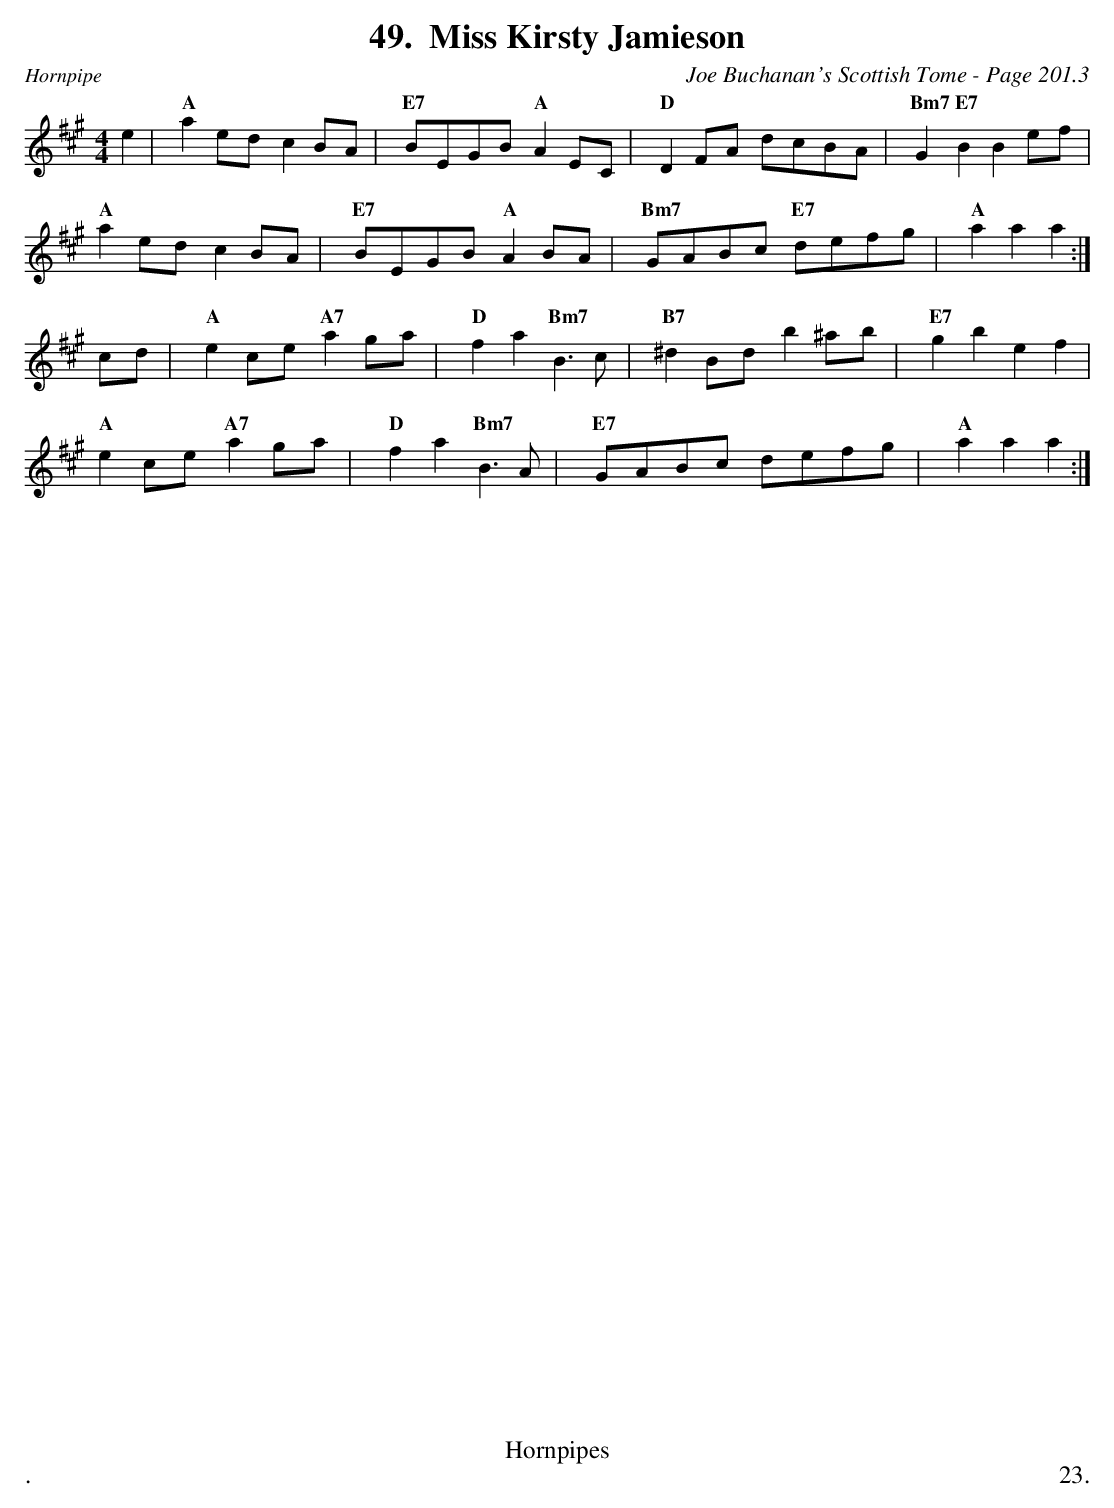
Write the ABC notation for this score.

X:1
T:Miss Kirsty Jamieson
C:Joe Buchanan's Scottish Tome - Page 201.3
L:1/8
M:4/4
K:A
e2 | "A"a2 ed c2 BA | "E7"BEGB "A"A2 EC | "D"D2 FA dcBA | "Bm7"G2 "E7"B2 B2 ef |
"A"a2 ed c2 BA | "E7"BEGB "A"A2 BA | "Bm7"GABc "E7"defg | "A"a2 a2 a2 :|
cd | "A"e2 ce "A7"a2 ga | "D"f2 a2 "Bm7"B2>c2 | "B7"^d2 Bd b2 ^ab | "E7"g2 b2 e2 f2 |
"A"e2 ce "A7"a2 ga | "D"f2 a2 "Bm7"B2>A2 | "E7"GABc defg | "A"a2 a2 a2 :|
